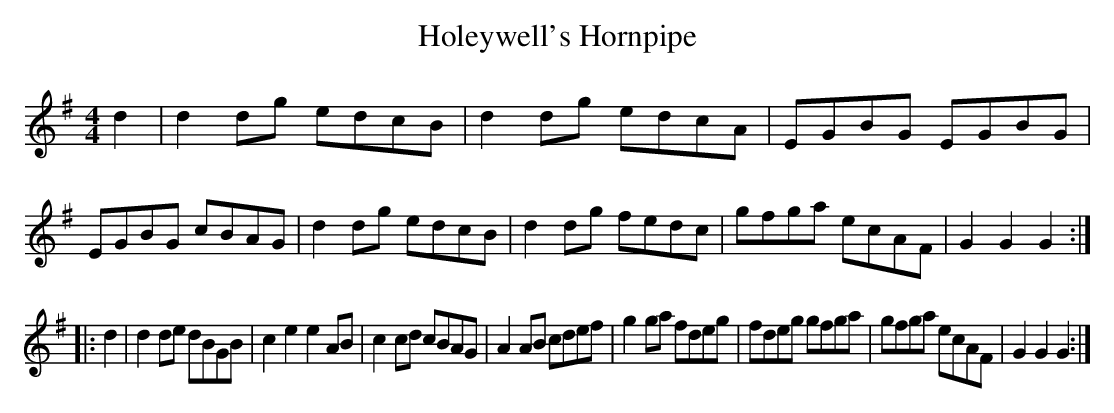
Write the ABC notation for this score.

X:1
T:Holeywell's Hornpipe
M:4/4
L:1/8
K:G
d2 |\
d2dg edcB | d2dg edcA | EGBG EGBG | EGBG cBAG |\
d2dg edcB | d2dg fedc | gfga ecAF | G2G2 G2 :|
|:d2|\
d2de dBGB | c2e2 e2AB | c2cd cBAG | A2AB cdef |\
g2ga fdeg | fdeg gfga | gfga ecAF | G2G2 G2:|
